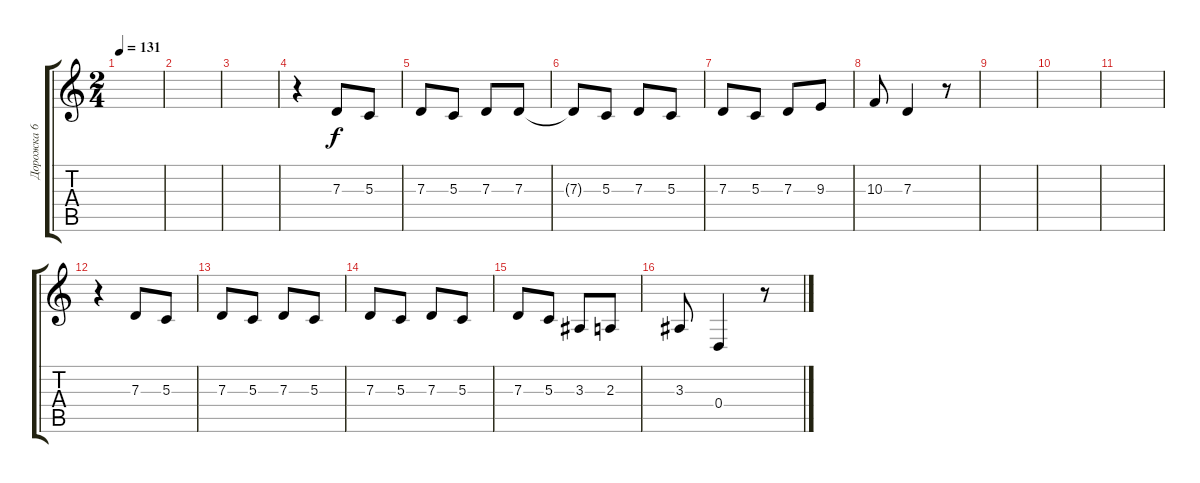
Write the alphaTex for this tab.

\track ("Дорожка 6" "Дорожка 6") {instrument violin}
\staff {score tabs}
\tuning (E4 B3 G3 D3 A2 E2) {hide}
\ts (2 4)
\tempo 131
\clef g2
\ks c
|
|
|
r.4 7.3.8 5.3.8 |
7.3.8 5.3.8 7.3.8 7.3.8 |
7.3{t}.8 5.3.8 7.3.8 5.3.8 |
7.3.8 5.3.8 7.3.8 9.3.8 |
10.3.8 7.3.4 r.8 |
|
|
|
r.4 7.3.8 5.3.8 |
7.3.8 5.3.8 7.3.8 5.3.8 |
7.3.8 5.3.8 7.3.8 5.3.8 |
7.3.8 5.3.8 3.3.8 2.3.8 |
3.3.8 0.4.4 r.8
